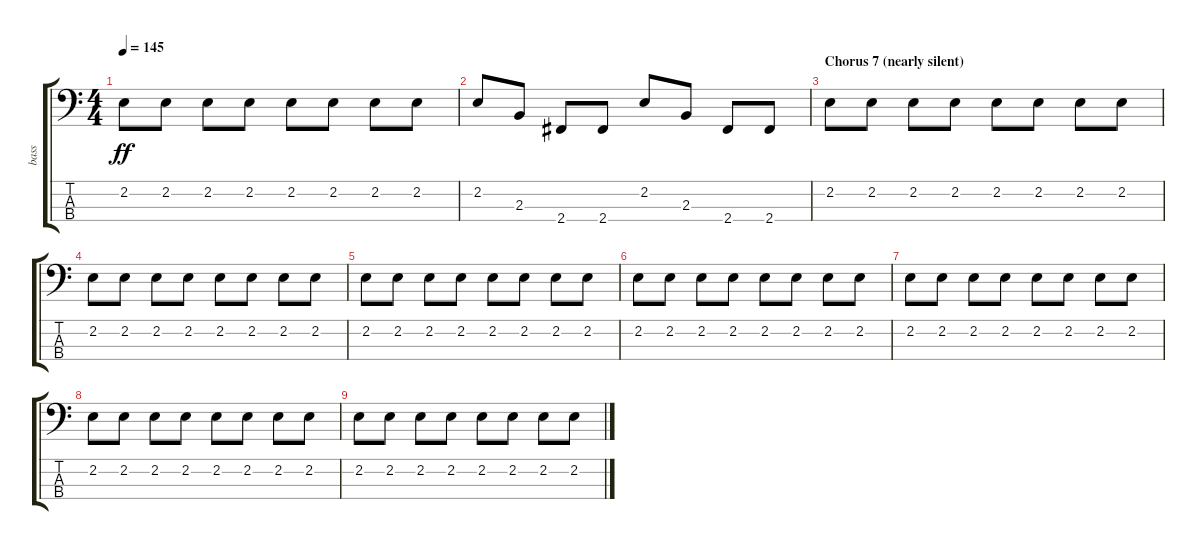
\track ("bass" "bass") {instrument electricbassfinger}
\staff {score tabs}
\tuning (G2 D2 A1 E1) {hide}
\ts (4 4)
\tempo 145
\clef f4
\ks c
2.2.8{dy ff} 2.2.8 2.2.8 2.2.8 2.2.8 2.2.8 2.2.8 2.2.8 |
2.2.8 2.3.8 2.4.8 2.4.8 2.2.8 2.3.8 2.4.8 2.4.8 |
\section ("" "Chorus 7 (nearly silent)")
2.2.8 2.2.8 2.2.8 2.2.8 2.2.8 2.2.8 2.2.8 2.2.8 |
2.2.8 2.2.8 2.2.8 2.2.8 2.2.8 2.2.8 2.2.8 2.2.8 |
2.2.8 2.2.8 2.2.8 2.2.8 2.2.8 2.2.8 2.2.8 2.2.8 |
2.2.8 2.2.8 2.2.8 2.2.8 2.2.8 2.2.8 2.2.8 2.2.8 |
2.2.8 2.2.8 2.2.8 2.2.8 2.2.8 2.2.8 2.2.8 2.2.8 |
2.2.8 2.2.8 2.2.8 2.2.8 2.2.8 2.2.8 2.2.8 2.2.8 |
2.2.8 2.2.8 2.2.8 2.2.8 2.2.8 2.2.8 2.2.8 2.2.8
